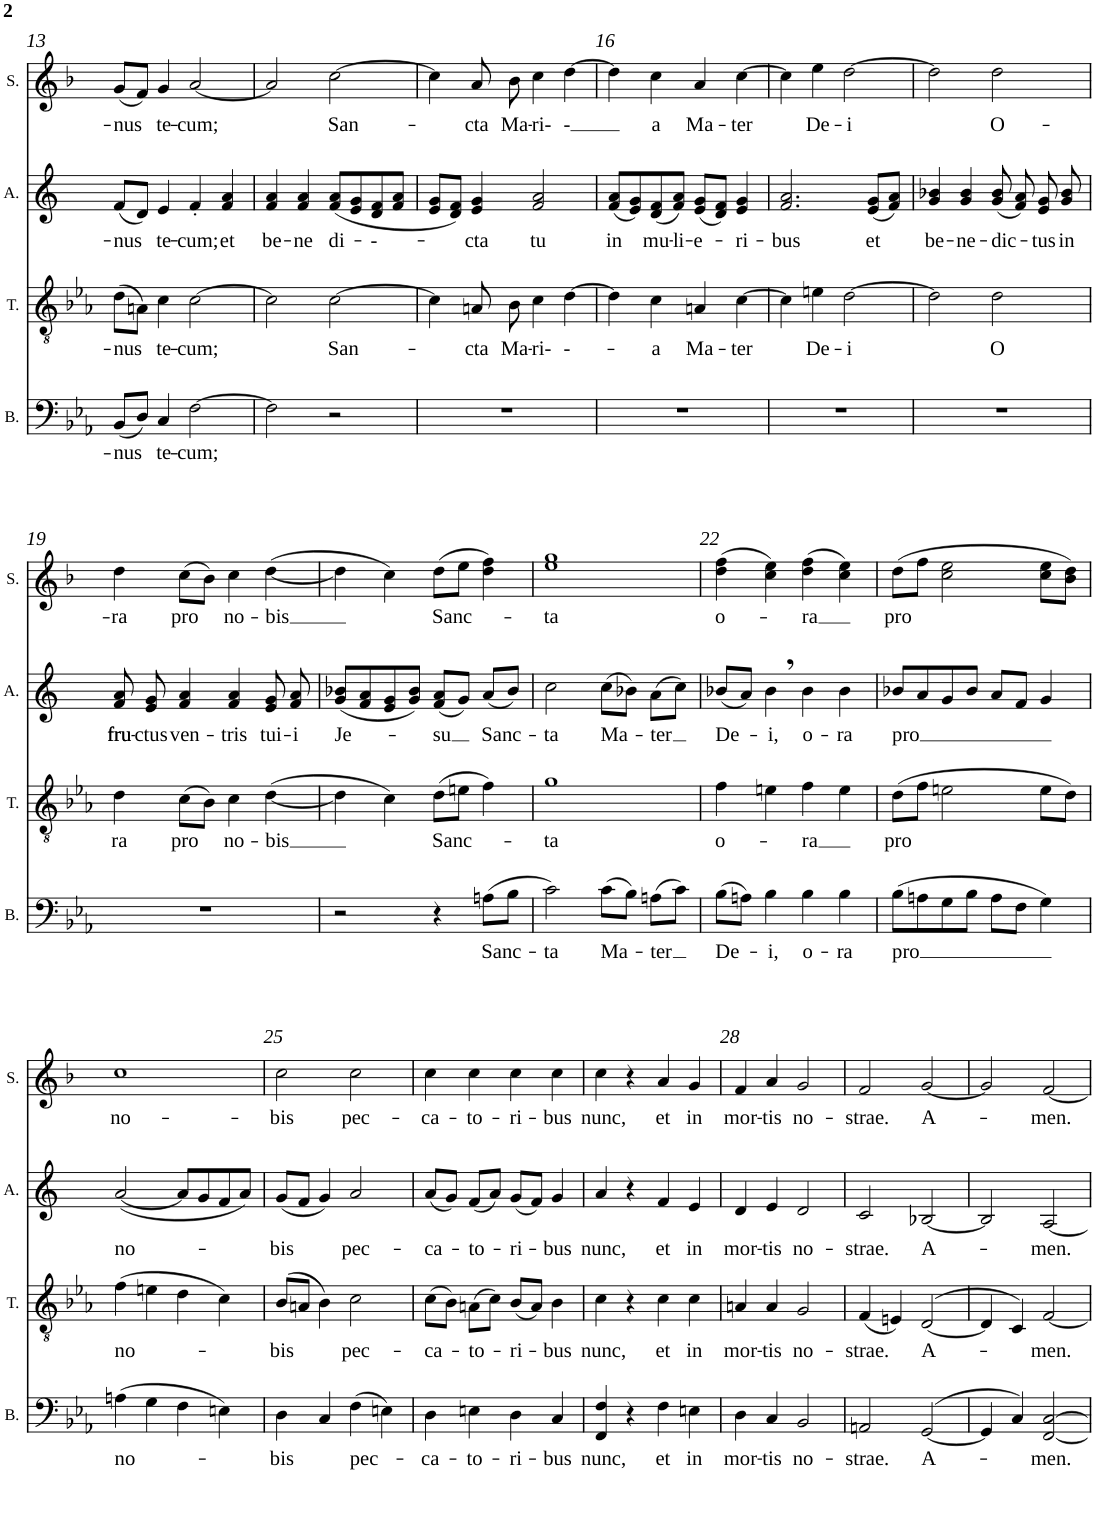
**kern	**text	**kern	**text	**kern	**text	**kern	**text
*part4	*part4	*part3	*part3	*part2	*part2	*part1	*part1
*staff4	*staff4	*staff3	*staff3	*staff2	*staff2	*staff1	*staff1
*I"Bass	*	*I"Tenor	*	*I"Alto	*	*I"Soprano	*
*I'B.	*	*I'T.	*	*I'A.	*	*I'S.	*
!!LO:PB:g=z
*clefF4	*	*clefGv2	*	*clefG2	*	*clefG2	*
*k[b-e-a-]	*	*k[b-e-a-]	*	*k[]	*	*k[b-]	*
*M4/4	*	*M4/4	*	*M4/4	*	*M4/4	*
=13	=13	=13	=13	=13	=13	=13	=13
!	!LO:LY:b	!	!LO:LY:b	!	!LO:LY:b	!	!LO:LY:b
(8BB-/L	-nus	(8d\L	-nus	(8f/L	-nus	(8g/L	-nus
8D/J)	.	8An\J)	.	8d/J)	.	8f/J)	.
!	!LO:LY:b	!	!LO:LY:b	!	!LO:LY:b	!	!LO:LY:b
4C/	te-	4c\	te-	4e/	te-	4g/	te-
!	!LO:LY:b	!	!LO:LY:b	!	!LO:LY:b	!	!LO:LY:b
[2F\	cum;	[2c\	cum;	4f'/	cum;	[2a/	-cum;
!	!	!	!	!	!LO:LY:b	!	!
.	.	.	.	4f/ 4a/	et	.	.
=14	=14	=14	=14	=14	=14	=14	=14
!	!	!	!	!	!LO:LY:b	!	!
2F\]	.	2c\]	.	4f/ 4a/	be-	2a/]	.
!	!	!	!	!	!LO:LY:b	!	!
.	.	.	.	4f/ 4a/	-ne	.	.
!	!	!	!LO:LY:b	!	!LO:LY:b	!	!LO:LY:b
2r	.	[2c\	San-	(8f/ 8a/L	di-	[2cc\	San-
.	.	.	.	8e/ 8g/	.	.	.
!	!	!	!	!	!LO:LY:b	!	!
.	.	.	.	8d/ 8f/	---	.	.
.	.	.	.	8f/ 8a/J	.	.	.
=15	=15	=15	=15	=15	=15	=15	=15
1r	.	4c\]	.	8e/ 8g/L	.	4cc\]	.
.	.	.	.	8d/ 8f/J)	.	.	.
!	!	!	!LO:LY:b	!	!LO:LY:b	!	!LO:LY:b
.	.	8An/	-cta	4e/ 4g/	-cta	8a/	-cta
!	!	!	!LO:LY:b	!	!	!	!LO:LY:b
.	.	8B-\	Ma-	.	.	8b-\	Ma-
!	!	!	!LO:LY:b	!	!LO:LY:b	!	!LO:LY:b
.	.	4c\	-ri-	2f/ 2a/	tu	4cc\	-ri-
!	!	!	!LO:LY:b	!	!	!	!LO:LY:b
.	.	[4d\	--	.	.	[4dd\	-
=16	=16	=16	=16	=16	=16	=16	=16
!	!	!	!	!	!LO:LY:b	!	!
1r	.	4d\]	.	(8f/ 8a/L	in	4dd\]	.
.	.	.	.	8e/ 8g/)	.	.	.
!	!	!	!LO:LY:b	!	!LO:LY:b	!	!LO:LY:b
.	.	4c\	-a	(8d/ 8f/	mu-	4cc\	a
!	!	!	!	!	!LO:LY:b	!	!
.	.	.	.	8f/ 8a/J)	-li-	.	.
!	!	!	!LO:LY:b	!	!LO:LY:b	!	!LO:LY:b
.	.	4An/	Ma-	(8e/ 8g/L	-e-	4a/	Ma-
.	.	.	.	8d/ 8f/J)	.	.	.
!	!	!	!LO:LY:b	!	!LO:LY:b	!	!LO:LY:b
.	.	[4c\	-ter	4e/ 4g/	-ri-	[4cc\	-ter
=17	=17	=17	=17	=17	=17	=17	=17
!	!	!	!	!	!LO:LY:b	!	!
1r	.	4c\]	.	2.f/ 2.a/	-bus	4cc\]	.
!	!	!	!LO:LY:b	!	!	!	!LO:LY:b
.	.	4en\	De-	.	.	4ee\	De-
!	!	!	!LO:LY:b	!	!	!	!LO:LY:b
.	.	[2d\	-i	.	.	[2dd\	-i
!	!	!	!	!	!LO:LY:b	!	!
.	.	.	.	(8e/ 8g/L	et	.	.
.	.	.	.	8f/ 8a/J)	.	.	.
=18	=18	=18	=18	=18	=18	=18	=18
!	!	!	!	!	!LO:LY:b	!	!
1r	.	2d\]	.	4g/ 4b-X/	be-	2dd\]	.
!	!	!	!	!	!LO:LY:b	!	!
.	.	.	.	4g/ 4b-/	ne-	.	.
!	!	!	!LO:LY:b	!	!LO:LY:b	!	!LO:LY:b
.	.	2d\	O	(8g/ 8b-/	-dic-	2dd\	O-
.	.	.	.	8f/ 8a/)	.	.	.
!	!	!	!	!	!LO:LY:b	!	!
.	.	.	.	8e/ 8g/	-tus	.	.
!	!	!	!	!	!LO:LY:b	!	!
.	.	.	.	8g/ 8b-/	in	.	.
!!LO:LB:g=z
=19	=19	=19	=19	=19	=19	=19	=19
!	!	!	!LO:LY:b	!	!LO:LY:b	!	!LO:LY:b
1r	.	4d\	-ra	8f/ 8a/	fru	4dd\	-ra
!	!	!	!	!	!LO:LY:b	!	!
.	.	.	.	8e/ 8g/	-ctus	.	.
!	!	!	!LO:LY:b	!	!LO:LY:b	!	!LO:LY:b
.	.	(8c\L	pro	4f/ 4a/	ven-	(8cc\L	pro
.	.	8B-\J)	.	.	.	8b-\J)	.
!	!	!	!LO:LY:b	!	!LO:LY:b	!	!LO:LY:b
.	.	4c\	no-	4f/ 4a/	-tris	4cc\	no-
!	!	!	!LO:LY:b	!	!LO:LY:b	!	!LO:LY:b
.	.	([<4d\	-bis	8e/ 8g/	tui-	([<4dd\	-bis
!	!	!	!	!	!LO:LY:b	!	!
.	.	.	.	8f/ 8a/	-i	.	.
=20	=20	=20	=20	=20	=20	=20	=20
!	!	!	!	!	!LO:LY:b	!	!
2r	.	4d\]	.	(8g/ 8b-X/L	Je-	4dd\]	.
.	.	.	.	8f/ 8a/	.	.	.
.	.	4c\)	.	8e/ 8g/	.	4cc\)	.
.	.	.	.	8g/ 8b-/J)	.	.	.
!	!	!	!LO:LY:b	!	!LO:LY:b	!	!LO:LY:b
4r	.	(8d\L	Sanc-	(8f/ 8a/L	su	(8dd\L	Sanc-
.	.	8en\J	.	8g/J)	.	8ee\J	.
!	!LO:LY:b	!	!	!	!LO:LY:b	!	!
(8An\L	Sanc-	4f\)	.	(8a/L	Sanc-	4dd\ 4ff\)	.
8B-\J	.	.	.	8b-/J)	.	.	.
=21	=21	=21	=21	=21	=21	=21	=21
!	!LO:LY:b	!	!LO:LY:b	!	!LO:LY:b	!	!LO:LY:b
2c\)	-ta	1g	-ta	2cc\	-ta	1ee 1gg	-ta
!	!LO:LY:b	!	!	!	!LO:LY:b	!	!
(8c\L	Ma-	.	.	(8cc\L	Ma-	.	.
8B-\J)	.	.	.	8b-X\J)	.	.	.
!	!LO:LY:b	!	!	!	!LO:LY:b	!	!
(8An\L	-ter	.	.	(8a\L	-ter	.	.
8c\J)	.	.	.	8cc\J)	.	.	.
=22	=22	=22	=22	=22	=22	=22	=22
!	!LO:LY:b	!	!LO:LY:b	!	!LO:LY:b	!	!LO:LY:b
(8B-\L	De-	4f\	o-	(8b-X/L	De-	(4dd\ 4ff\	o-
8An\J)	.	.	.	8a/J)	.	.	.
!	!LO:LY:b	!	!	!	!LO:LY:b	!	!
4B-\	-i,	4en\	.	4b-,\	-i,	4cc\ 4ee\)	.
!	!LO:LY:b	!	!LO:LY:b	!	!LO:LY:b	!	!LO:LY:b
4B-\	o-	4f\	-ra	4b-\	o-	(4dd\ 4ff\	-ra
!	!LO:LY:b	!	!	!	!LO:LY:b	!	!
4B-\	-ra	4e\	.	4b-\	-ra	4cc\ 4ee\)	.
=23	=23	=23	=23	=23	=23	=23	=23
!	!LO:LY:b	!	!LO:LY:b	!	!LO:LY:b	!	!LO:LY:b
(8B-\L	pro	(8d\L	pro	8b-X/L	pro	(8dd\L	pro
8An\	.	8f\J	.	8a/	.	8ff\J	.
8G\	.	2en\	.	8g/	.	2cc\ 2ee\	.
8B-\J	.	.	.	8b-/J	.	.	.
8A\L	.	.	.	8a/L	.	.	.
8F\J	.	.	.	8f/J	.	.	.
4G\)	.	8e\L	.	4g/	.	8cc\ 8ee\L	.
.	.	8d\J)	.	.	.	8b-\ 8dd\J)	.
!!LO:LB:g=z
=24	=24	=24	=24	=24	=24	=24	=24
!	!LO:LY:b	!	!LO:LY:b	!	!LO:LY:b	!	!LO:LY:b
(4An\	no-	(4f\	no-	([2a/	no-	1cc	no-
4G\	.	4en\	.	.	.	.	.
4F\	.	4d\	.	8a/L]	.	.	.
.	.	.	.	8g/	.	.	.
4En\)	.	4c\)	.	8f/	.	.	.
.	.	.	.	8a/J)	.	.	.
=25	=25	=25	=25	=25	=25	=25	=25
!	!LO:LY:b	!	!LO:LY:b	!	!LO:LY:b	!	!LO:LY:b
4D\	-bis	(8B-/L	-bis	(8g/L	-bis	2cc\	-bis
.	.	8An/J	.	8f/J	.	.	.
4C/	.	4B-\)	.	4g/)	.	.	.
!	!LO:LY:b	!	!LO:LY:b	!	!LO:LY:b	!	!LO:LY:b
(4F\	pec-	2c\	pec-	2a/	pec-	2cc\	pec-
4En\)	.	.	.	.	.	.	.
=26	=26	=26	=26	=26	=26	=26	=26
!	!LO:LY:b	!	!LO:LY:b	!	!LO:LY:b	!	!LO:LY:b
4D\	-ca-	(8c\L	-ca-	(8a/L	-ca-	4cc\	-ca-
.	.	8B-\J)	.	8g/J)	.	.	.
!	!LO:LY:b	!	!LO:LY:b	!	!LO:LY:b	!	!LO:LY:b
4En\	-to-	(8An\L	-to-	(8f/L	-to-	4cc\	-to-
.	.	8c\J)	.	8a/J)	.	.	.
!	!LO:LY:b	!	!LO:LY:b	!	!LO:LY:b	!	!LO:LY:b
4D\	-ri-	(8B-/L	-ri-	(8g/L	-ri-	4cc\	-ri-
.	.	8A/J)	.	8f/J)	.	.	.
!	!LO:LY:b	!	!LO:LY:b	!	!LO:LY:b	!	!LO:LY:b
4C/	-bus	4B-\	-bus	4g/	-bus	4cc\	-bus
=27	=27	=27	=27	=27	=27	=27	=27
!	!LO:LY:b	!	!LO:LY:b	!	!LO:LY:b	!	!LO:LY:b
4FF/ 4F/	nunc,	4c\	nunc,	4a/	nunc,	4cc\	nunc,
4r	.	4r	.	4r	.	4r	.
!	!LO:LY:b	!	!LO:LY:b	!	!LO:LY:b	!	!LO:LY:b
4F\	et	4c\	et	4f/	et	4a/	et
!	!LO:LY:b	!	!LO:LY:b	!	!LO:LY:b	!	!LO:LY:b
4En\	in	4c\	in	4e/	in	4g/	in
=28	=28	=28	=28	=28	=28	=28	=28
!	!LO:LY:b	!	!LO:LY:b	!	!LO:LY:b	!	!LO:LY:b
4D\	mor-	4An/	mor-	4d/	mor-	4f/	mor-
!	!LO:LY:b	!	!LO:LY:b	!	!LO:LY:b	!	!LO:LY:b
4C/	-tis	4A/	-tis	4e/	-tis	4a/	-tis
!	!LO:LY:b	!	!LO:LY:b	!	!LO:LY:b	!	!LO:LY:b
2BB-/	no-	2G/	no-	2d/	no-	2g/	no-
=29	=29	=29	=29	=29	=29	=29	=29
!	!LO:LY:b	!	!LO:LY:b	!	!LO:LY:b	!	!LO:LY:b
2AAn/	-strae.	(4F/	-strae.	2c/	-strae.	2f/	-strae.
.	.	4En/)	.	.	.	.	.
!	!LO:LY:b	!	!LO:LY:b	!	!LO:LY:b	!	!LO:LY:b
(>[2GG/	A-	(>[2D/	A-	[2B-X/	A-	[2g/	A-
=30	=30	=30	=30	=30	=30	=30	=30
4GG/]	.	4D/]	.	2B-/]	.	2g/]	.
4C/)	.	4C/)	.	.	.	.	.
!	!LO:LY:b	!	!LO:LY:b	!	!LO:LY:b	!	!LO:LY:b
[2FF/ [2C/	-men.	[2F/	-men.	[2A/	-men.	[2f/	-men.
=	=	=	=	=	=	=	=
*-	*-	*-	*-	*-	*-	*-	*-
